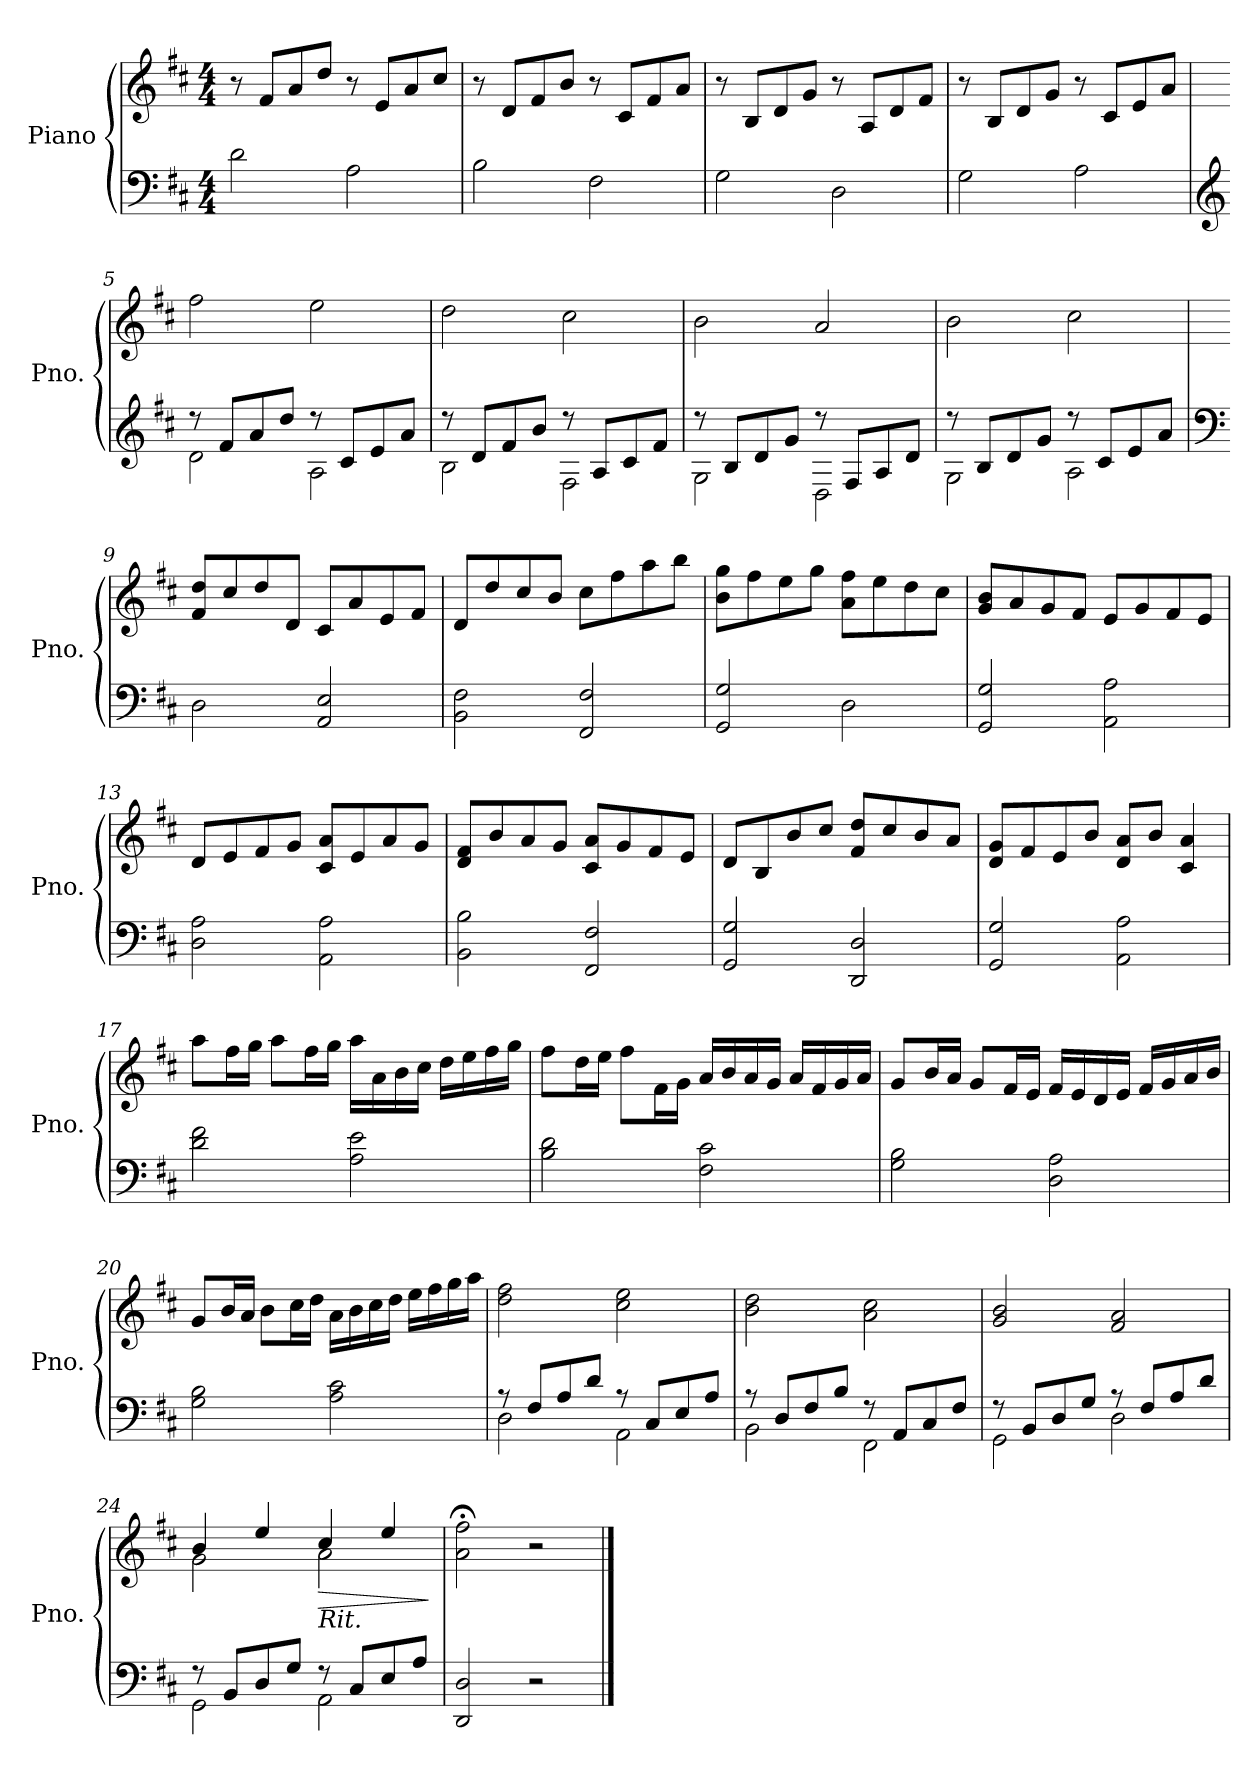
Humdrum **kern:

**kern	**kern	**dynam
*part1	*part1	*part1
*staff2	*staff1	*staff1/2
*I"Piano	*	*
*I'Pno.	*	*
*clefF4	*clefG2	*
*k[f#c#]	*k[f#c#]	*
*M4/4	*M4/4	*
*MM68	*MM68	*
=1	=1	=1
2d\	8r	.
.	8f#/L	.
.	8a/	.
.	8dd/J	.
2A\	8r	.
.	8e/L	.
.	8a/	.
.	8cc#/J	.
=2	=2	=2
2B\	8r	.
.	8d/L	.
.	8f#/	.
.	8b/J	.
2F#\	8r	.
.	8c#/L	.
.	8f#/	.
.	8a/J	.
=3	=3	=3
2G\	8r	.
.	8B/L	.
.	8d/	.
.	8g/J	.
2D\	8r	.
.	8A/L	.
.	8d/	.
.	8f#/J	.
=4	=4	=4
2G\	8r	.
.	8B/L	.
.	8d/	.
.	8g/J	.
2A\	8r	.
.	8c#/L	.
.	8e/	.
.	8a/J	.
=5	=5	=5
*clefG2	*	*
*^	*	*
8r	2d\	2ff#\	.
8f#/L	.	.	.
8a/	.	.	.
8dd/J	.	.	.
8r	2A\	2ee\	.
8c#/L	.	.	.
8e/	.	.	.
8a/J	.	.	.
!!LO:LB:g=z
=6	=6	=6	=6
8r	2B\	2dd\	.
8d/L	.	.	.
8f#/	.	.	.
8b/J	.	.	.
8r	2F#\	2cc#\	.
8A/L	.	.	.
8c#/	.	.	.
8f#/J	.	.	.
=7	=7	=7	=7
8r	2G\	2b\	.
8B/L	.	.	.
8d/	.	.	.
8g/J	.	.	.
8r	2D\	2a/	.
8F#/L	.	.	.
8A/	.	.	.
8d/J	.	.	.
=8	=8	=8	=8
8r	2G\	2b\	.
8B/L	.	.	.
8d/	.	.	.
8g/J	.	.	.
8r	2A\	2cc#\	.
8c#/L	.	.	.
8e/	.	.	.
8a/J	.	.	.
*v	*v	*	*
=9	=9	=9
*clefF4	*	*
2D\	8f#/ 8dd/L	.
.	8cc#/	.
.	8dd/	.
.	8d/J	.
2AA/ 2E/	8c#/L	.
.	8a/	.
.	8e/	.
.	8f#/J	.
!!LO:LB:g=z
=10	=10	=10
2BB\ 2F#\	8d/L	.
.	8dd/	.
.	8cc#/	.
.	8b/J	.
2FF#/ 2F#/	8cc#\L	.
.	8ff#\	.
.	8aa\	.
.	8bb\J	.
=11	=11	=11
2GG/ 2G/	8b\ 8gg\L	.
.	8ff#\	.
.	8ee\	.
.	8gg\J	.
2D\	8a\ 8ff#\L	.
.	8ee\	.
.	8dd\	.
.	8cc#\J	.
=12	=12	=12
2GG/ 2G/	8g/ 8b/L	.
.	8a/	.
.	8g/	.
.	8f#/J	.
2AA\ 2A\	8e/L	.
.	8g/	.
.	8f#/	.
.	8e/J	.
=13	=13	=13
2D\ 2A\	8d/L	.
.	8e/	.
.	8f#/	.
.	8g/J	.
2AA\ 2A\	8c#/ 8a/L	.
.	8e/	.
.	8a/	.
.	8g/J	.
=14	=14	=14
2BB\ 2B\	8d/ 8f#/L	.
.	8b/	.
.	8a/	.
.	8g/J	.
2FF#/ 2F#/	8c#/ 8a/L	.
.	8g/	.
.	8f#/	.
.	8e/J	.
!!LO:LB:g=z
=15	=15	=15
2GG/ 2G/	8d/L	.
.	8B/	.
.	8b/	.
.	8cc#/J	.
2DD/ 2D/	8f#/ 8dd/L	.
.	8cc#/	.
.	8b/	.
.	8a/J	.
=16	=16	=16
2GG/ 2G/	8d/ 8g/L	.
.	8f#/	.
.	8e/	.
.	8b/J	.
2AA\ 2A\	8d/ 8a/L	.
.	8b/J	.
.	4c#/ 4a/	.
=17	=17	=17
2d\ 2f#\	8aa\L	.
.	16ff#\L	.
.	16gg\JJ	.
.	8aa\L	.
.	16ff#\L	.
.	16gg\JJ	.
2A\ 2e\	16aa\LL	.
.	16a\	.
.	16b\	.
.	16cc#\JJ	.
.	16dd\LL	.
.	16ee\	.
.	16ff#\	.
.	16gg\JJ	.
=18	=18	=18
2B\ 2d\	8ff#\L	.
.	16dd\L	.
.	16ee\JJ	.
.	8ff#\L	.
.	16f#\L	.
.	16g\JJ	.
2F#\ 2c#\	16a/LL	.
.	16b/	.
.	16a/	.
.	16g/JJ	.
.	16a/LL	.
.	16f#/	.
.	16g/	.
.	16a/JJ	.
!!LO:LB:g=z
=19	=19	=19
2G\ 2B\	8g/L	.
.	16b/L	.
.	16a/JJ	.
.	8g/L	.
.	16f#/L	.
.	16e/JJ	.
2D\ 2A\	16f#/LL	.
.	16e/	.
.	16d/	.
.	16e/JJ	.
.	16f#/LL	.
.	16g/	.
.	16a/	.
.	16b/JJ	.
=20	=20	=20
2G\ 2B\	8g/L	.
.	16b/L	.
.	16a/JJ	.
.	8b\L	.
.	16cc#\L	.
.	16dd\JJ	.
2A\ 2c#\	16a\LL	.
.	16b\	.
.	16cc#\	.
.	16dd\JJ	.
.	16ee\LL	.
.	16ff#\	.
.	16gg\	.
.	16aa\JJ	.
=21	=21	=21
*^	*	*
8r	2D\	2dd\ 2ff#\	.
8F#/L	.	.	.
8A/	.	.	.
8d/J	.	.	.
8r	2AA\	2cc#\ 2ee\	.
8C#/L	.	.	.
8E/	.	.	.
8A/J	.	.	.
=22	=22	=22	=22
8r	2BB\	2b\ 2dd\	.
8D/L	.	.	.
8F#/	.	.	.
8B/J	.	.	.
8r	2FF#\	2a\ 2cc#\	.
8AA/L	.	.	.
8C#/	.	.	.
8F#/J	.	.	.
!!LO:PB:g=z
=23	=23	=23	=23
8r	2GG\	2g/ 2b/	.
8BB/L	.	.	.
8D/	.	.	.
8G/J	.	.	.
8r	2D\	2f#/ 2a/	.
8F#/L	.	.	.
8A/	.	.	.
8d/J	.	.	.
=24	=24	=24	=24
*	*	*^	*
8r	2GG\	4b/	2g\	.
8BB/L	.	.	.	.
8D/	.	4ee/	.	.
8G/J	.	.	.	.
*	*	*MM65	*	*
!	!	!LO:TX:b:i:t=Rit.	!	!
!	!	!	!	!LO:HP:b
8r	2AA\	4cc#/	2a\	>
8C#/L	.	.	.	.
*	*	*MM62	*	*
8E/	.	4ee/	.	.
8A/J	.	.	.	.
*v	*v	*	*	*
*	*v	*v	*
.	.	]
=25	=25	=25
*	*MM59	*
2DD/ 2D/	2a\;< 2ff#\;<	.
2r	2r	.
==	==	==
*-	*-	*-
